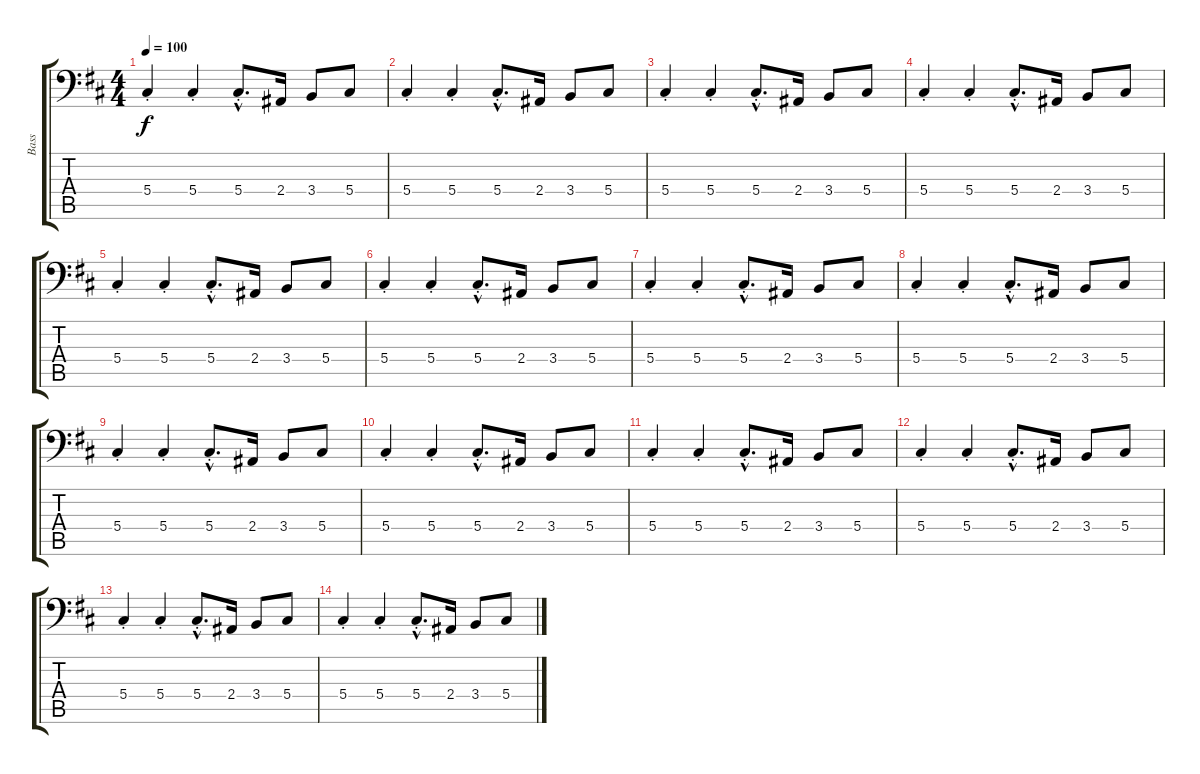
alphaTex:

\track ("Bass" "Bass") {instrument electricbassfinger}
\staff {score tabs}
\tuning (B2 Gb2 Db2 Ab1 Eb1 Bb0) {hide}
\ts (4 4)
\tempo 100
\clef f4
\ks d
5.4{st}.4{dy f} 5.4{st}.4 5.4{hac st}.8{d} 2.4.16 3.4.8 5.4.8 |
5.4{st}.4 5.4{st}.4 5.4{hac st}.8{d} 2.4.16 3.4.8 5.4.8 |
5.4{st}.4 5.4{st}.4 5.4{hac st}.8{d} 2.4.16 3.4.8 5.4.8 |
5.4{st}.4 5.4{st}.4 5.4{hac st}.8{d} 2.4.16 3.4.8 5.4.8 |
5.4{st}.4 5.4{st}.4 5.4{hac st}.8{d} 2.4.16 3.4.8 5.4.8 |
5.4{st}.4 5.4{st}.4 5.4{hac st}.8{d} 2.4.16 3.4.8 5.4.8 |
5.4{st}.4 5.4{st}.4 5.4{hac st}.8{d} 2.4.16 3.4.8 5.4.8 |
5.4{st}.4 5.4{st}.4 5.4{hac st}.8{d} 2.4.16 3.4.8 5.4.8 |
5.4{st}.4 5.4{st}.4 5.4{hac st}.8{d} 2.4.16 3.4.8 5.4.8 |
5.4{st}.4 5.4{st}.4 5.4{hac st}.8{d} 2.4.16 3.4.8 5.4.8 |
5.4{st}.4 5.4{st}.4 5.4{hac st}.8{d} 2.4.16 3.4.8 5.4.8 |
5.4{st}.4 5.4{st}.4 5.4{hac st}.8{d} 2.4.16 3.4.8 5.4.8 |
5.4{st}.4 5.4{st}.4 5.4{hac st}.8{d} 2.4.16 3.4.8 5.4.8 |
5.4{st}.4 5.4{st}.4 5.4{hac st}.8{d} 2.4.16 3.4.8 5.4.8
